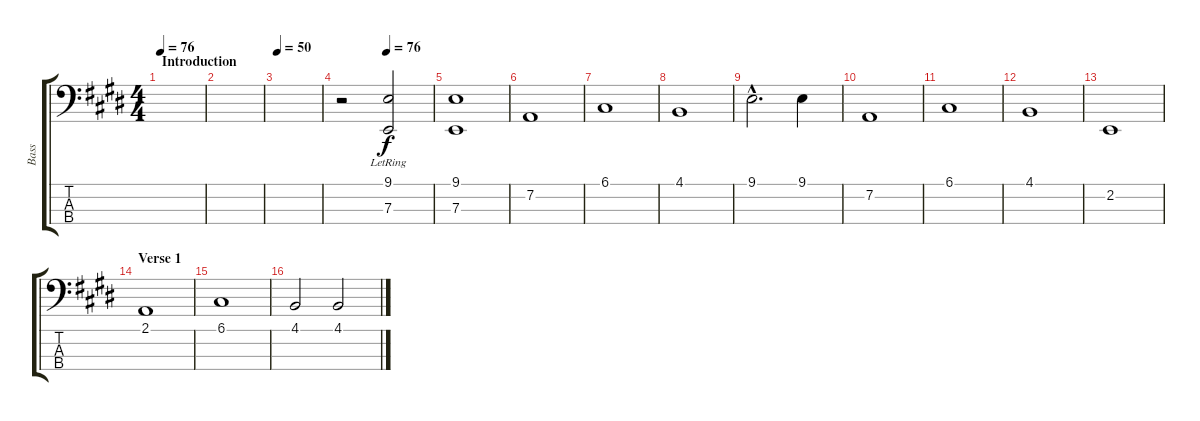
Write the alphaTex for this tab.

\track ("Bass" "Bass") {instrument acousticgrandpiano}
\staff {score tabs}
\tuning (G2 D2 A1 E1) {hide}
\ts (4 4)
\section ("" "Introduction")
\tempo 76
\tempo 50
\tempo 76
\clef f4
\ks e
|
|
\tempo 50
|
\tempo (76 0.5)
r.2 (9.1{lr} 7.3{lr}).2 |
(9.1 7.3).1 |
7.2.1 |
6.1.1 |
4.1.1 |
9.1{hac}.2{d} 9.1.4 |
7.2.1 |
6.1.1 |
4.1.1 |
2.2.1 |
\section ("" "Verse 1")
2.1.1{volume 10} |
6.1.1 |
4.1.2 4.1.2
